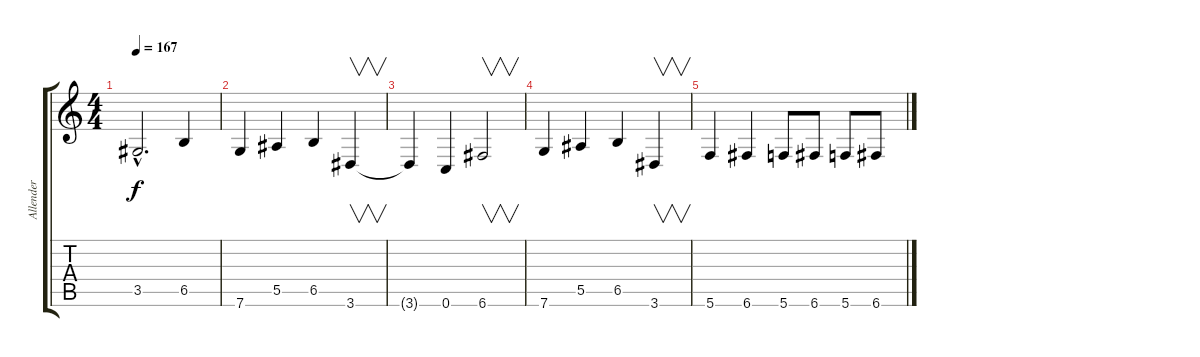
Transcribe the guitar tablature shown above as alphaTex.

\track ("Allender" "Allender") {instrument distortionguitar}
\staff {score tabs}
\tuning (C4 G3 Eb3 Bb2 F2 C2) {hide}
\ts (4 4)
\tempo 167
\clef g2
\ks c
3.5{hac}.2{d dy f} 6.5.4 |
7.6.4 5.5.4 6.5.4 3.6.4{v} |
3.6{t}.4 0.6.4 6.6.2{v} |
7.6.4 5.5.4 6.5.4 3.6.4{v} |
5.6.4 6.6.4 5.6.8 6.6.8 5.6.8 6.6.8
